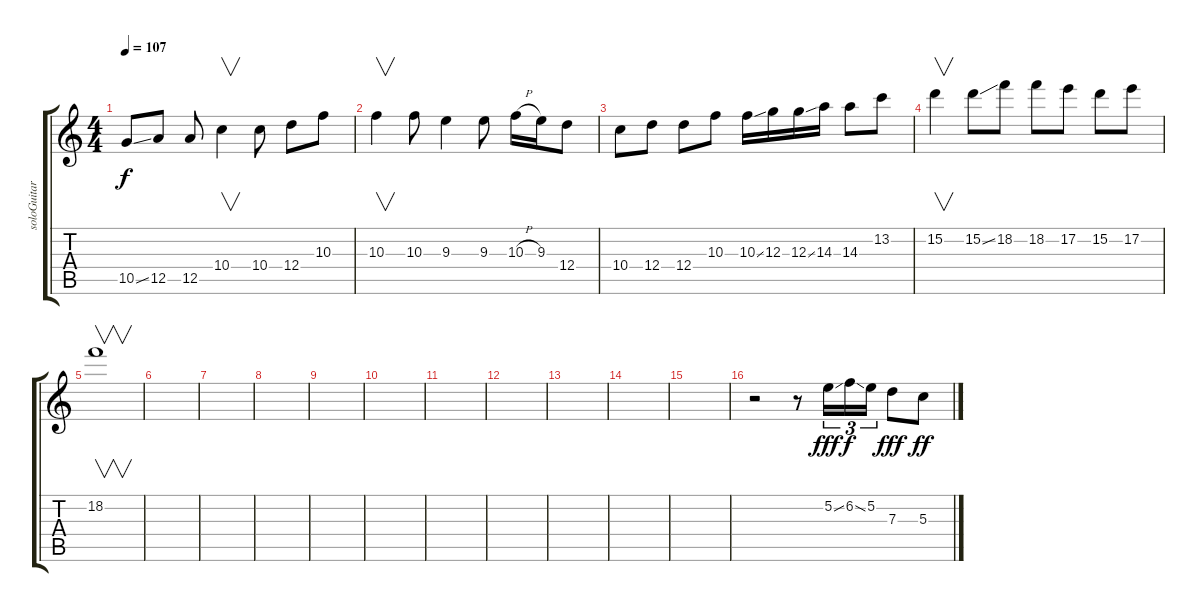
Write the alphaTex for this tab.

\track ("soloGuitar" "soloGuitar") {instrument overdrivenguitar}
\staff {score tabs}
\tuning (E4 B3 G3 D3 A2 E2) {hide}
\ts (4 4)
\tempo 107
\clef g2
\ks c
10.5{ss}.8{dy f} 12.5.8 12.5.8 10.4.4{v} 10.4.8 12.4.8 10.3.8 |
10.3.4{v} 10.3.8 9.3.4 9.3.8 10.3{h}.16 9.3.16 12.4.8 |
10.4.8 12.4.8 12.4.8 10.3.8 10.3{ss}.16 12.3.16 12.3{ss}.16 14.3.16 14.3.8 13.2.8 |
15.2.4{v} 15.2{ss}.8 18.2.8 18.2.8 17.2.8 15.2.8 17.2.8 |
18.2.1{v} |
|
|
|
|
|
|
|
|
|
|
r.2 r.8 5.2{ss}.16{tu (3 2) dy fff} 6.2{ss}.16{tu (3 2) dy f} 5.2.16{tu (3 2)} 7.3.8{dy fff} 5.3.8{dy ff}
